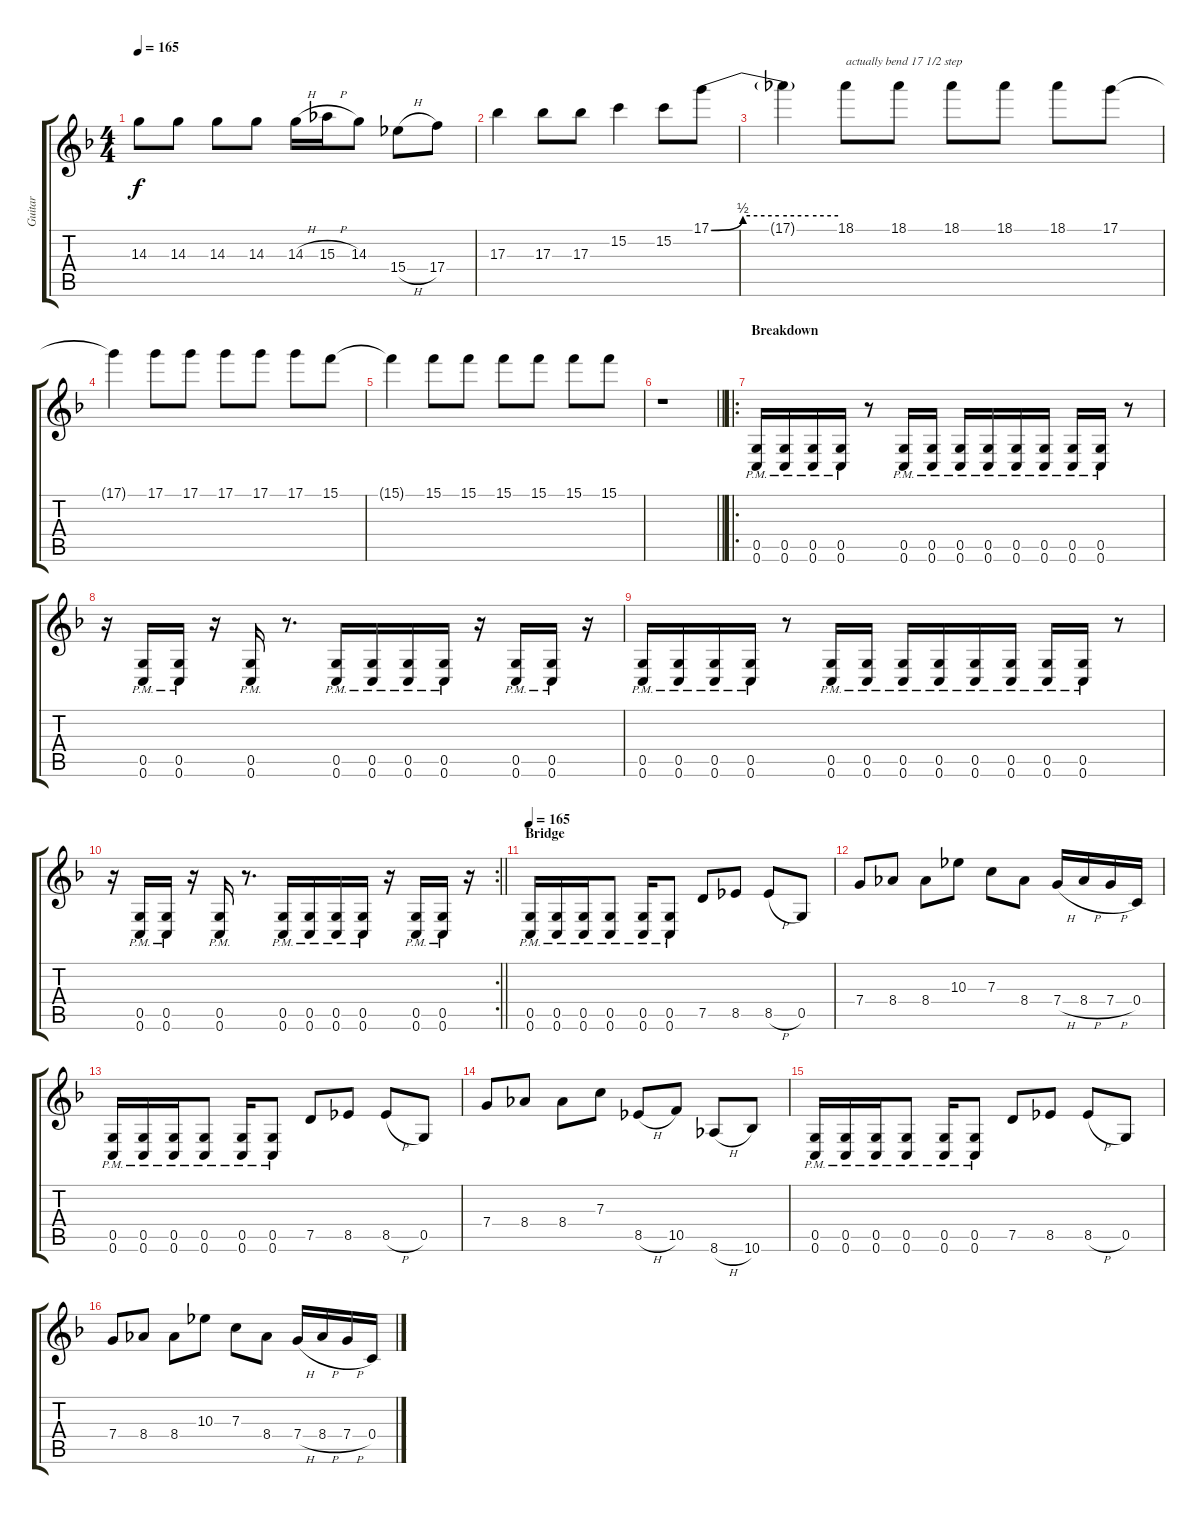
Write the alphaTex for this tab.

\track ("Guitar" "Guitar") {instrument distortionguitar}
\staff {score tabs}
\tuning (D4 A3 F3 C3 G2 C2) {hide}
\ts (4 4)
\tempo 165
\clef g2
\ks f
14.3{t}.8{dy f} 14.3.8 14.3.8 14.3.8 14.3{h}.16 15.3{h}.16 14.3.8 15.4{h}.8 17.4.8 |
17.3.4 17.3.8 17.3.8 15.2.4 15.2.8 17.1{be (custom 0 0 15 2 32 2 46 2 60 2)}.8 |
17.1{t}.4 18.1.8{txt "actually bend 17 1/2 step"} 18.1.8 18.1.8 18.1.8 18.1.8 17.1.8 |
17.1{t}.4 17.1.8 17.1.8 17.1.8 17.1.8 17.1.8 15.1.8 |
15.1{t}.4 15.1.8 15.1.8 15.1.8 15.1.8 15.1.8 15.1.8 |
\barLineRight lightlight
r.1 |
\ro
\section ("" "Breakdown")
(0.5{pm} 0.6{pm}).16{balance 3} (0.5{pm} 0.6{pm}).16 (0.5{pm} 0.6{pm}).16 (0.5{pm} 0.6{pm}).16 r.8 (0.5{pm} 0.6{pm}).16 (0.5{pm} 0.6{pm}).16 (0.5{pm} 0.6{pm}).16 (0.5{pm} 0.6{pm}).16 (0.5{pm} 0.6{pm}).16 (0.5{pm} 0.6{pm}).16 (0.5{pm} 0.6{pm}).16 (0.5{pm} 0.6{pm}).16 r.8 |
r.16 (0.5{pm} 0.6{pm}).16 (0.5{pm} 0.6{pm}).16 r.16 (0.5{pm} 0.6{pm}).16 r.8{d} (0.5{pm} 0.6{pm}).16 (0.5{pm} 0.6{pm}).16 (0.5{pm} 0.6{pm}).16 (0.5{pm} 0.6{pm}).16 r.16 (0.5{pm} 0.6{pm}).16 (0.5{pm} 0.6{pm}).16 r.16 |
(0.5{pm} 0.6{pm}).16 (0.5{pm} 0.6{pm}).16 (0.5{pm} 0.6{pm}).16 (0.5{pm} 0.6{pm}).16 r.8 (0.5{pm} 0.6{pm}).16 (0.5{pm} 0.6{pm}).16 (0.5{pm} 0.6{pm}).16 (0.5{pm} 0.6{pm}).16 (0.5{pm} 0.6{pm}).16 (0.5{pm} 0.6{pm}).16 (0.5{pm} 0.6{pm}).16 (0.5{pm} 0.6{pm}).16 r.8 |
\rc 2
\barLineRight lightlight
r.16 (0.5{pm} 0.6{pm}).16 (0.5{pm} 0.6{pm}).16 r.16 (0.5{pm} 0.6{pm}).16 r.8{d} (0.5{pm} 0.6{pm}).16 (0.5{pm} 0.6{pm}).16 (0.5{pm} 0.6{pm}).16 (0.5{pm} 0.6{pm}).16 r.16 (0.5{pm} 0.6{pm}).16 (0.5{pm} 0.6{pm}).16 r.16 |
\section ("" "Bridge")
\tempo 165
(0.5{pm} 0.6{pm}).16 (0.5{pm} 0.6{pm}).16 (0.5{pm} 0.6{pm}).16 (0.5{pm} 0.6{pm}).8 (0.5{pm} 0.6{pm}).16 (0.5{pm} 0.6{pm}).8 7.5.8 8.5.8 8.5{h}.8 0.5.8 |
7.4.8 8.4.8 8.4.8 10.3.8 7.3.8 8.4.8 7.4{h}.16 8.4{h}.16 7.4{h}.16 0.4.16 |
(0.5{pm} 0.6{pm}).16 (0.5{pm} 0.6{pm}).16 (0.5{pm} 0.6{pm}).16 (0.5{pm} 0.6{pm}).8 (0.5{pm} 0.6{pm}).16 (0.5{pm} 0.6{pm}).8 7.5.8 8.5.8 8.5{h}.8 0.5.8 |
7.4.8 8.4.8 8.4.8 7.3.8 8.5{h}.8 10.5.8 8.6{h}.8 10.6.8 |
(0.5{pm} 0.6{pm}).16 (0.5{pm} 0.6{pm}).16 (0.5{pm} 0.6{pm}).16 (0.5{pm} 0.6{pm}).8 (0.5{pm} 0.6{pm}).16 (0.5{pm} 0.6{pm}).8 7.5.8 8.5.8 8.5{h}.8 0.5.8 |
7.4.8 8.4.8 8.4.8 10.3.8 7.3.8 8.4.8 7.4{h}.16 8.4{h}.16 7.4{h}.16 0.4.16
